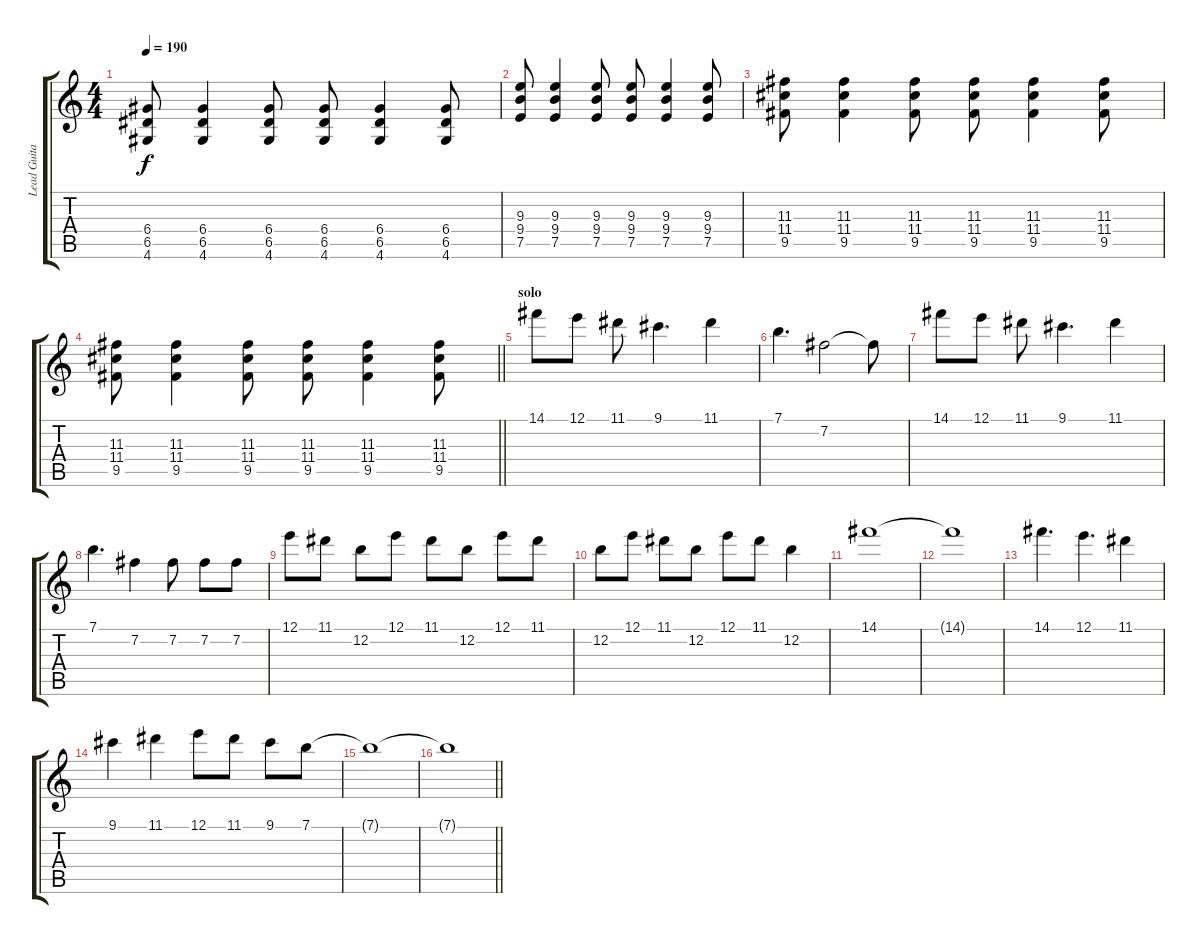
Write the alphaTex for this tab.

\track ("Lead Guitar (Phillip)" "Lead Guita") {instrument distortionguitar}
\staff {score tabs}
\tuning (E4 B3 G3 D3 A2 E2) {hide}
\ts (4 4)
\tempo 190
\clef g2
\ks c
(6.4 6.5 4.6).8{dy f} (6.4 6.5 4.6).4 (6.4 6.5 4.6).8 (6.4 6.5 4.6).8 (6.4 6.5 4.6).4 (6.4 6.5 4.6).8 |
(9.3 9.4 7.5).8 (9.3 9.4 7.5).4 (9.3 9.4 7.5).8 (9.3 9.4 7.5).8 (9.3 9.4 7.5).4 (9.3 9.4 7.5).8 |
(11.3 11.4 9.5).8 (11.3 11.4 9.5).4 (11.3 11.4 9.5).8 (11.3 11.4 9.5).8 (11.3 11.4 9.5).4 (11.3 11.4 9.5).8 |
\barLineRight lightlight
(11.3 11.4 9.5).8 (11.3 11.4 9.5).4 (11.3 11.4 9.5).8 (11.3 11.4 9.5).8 (11.3 11.4 9.5).4 (11.3 11.4 9.5).8 |
\section ("" "solo")
14.1.8 12.1.8 11.1.8 9.1.4{d} 11.1.4 |
7.1.4{d} 7.2.2 7.2{t}.8 |
14.1.8 12.1.8 11.1.8 9.1.4{d} 11.1.4 |
7.1.4{d} 7.2.4 7.2.8 7.2.8 7.2.8 |
12.1.8 11.1.8 12.2.8 12.1.8 11.1.8 12.2.8 12.1.8 11.1.8 |
12.2.8 12.1.8 11.1.8 12.2.8 12.1.8 11.1.8 12.2.4 |
14.1.1 |
14.1{t}.1 |
14.1.4{d} 12.1.4{d} 11.1.4 |
9.1.4 11.1.4 12.1.8 11.1.8 9.1.8 7.1.8 |
7.1{t}.1 |
\barLineRight lightlight
7.1{t}.1
